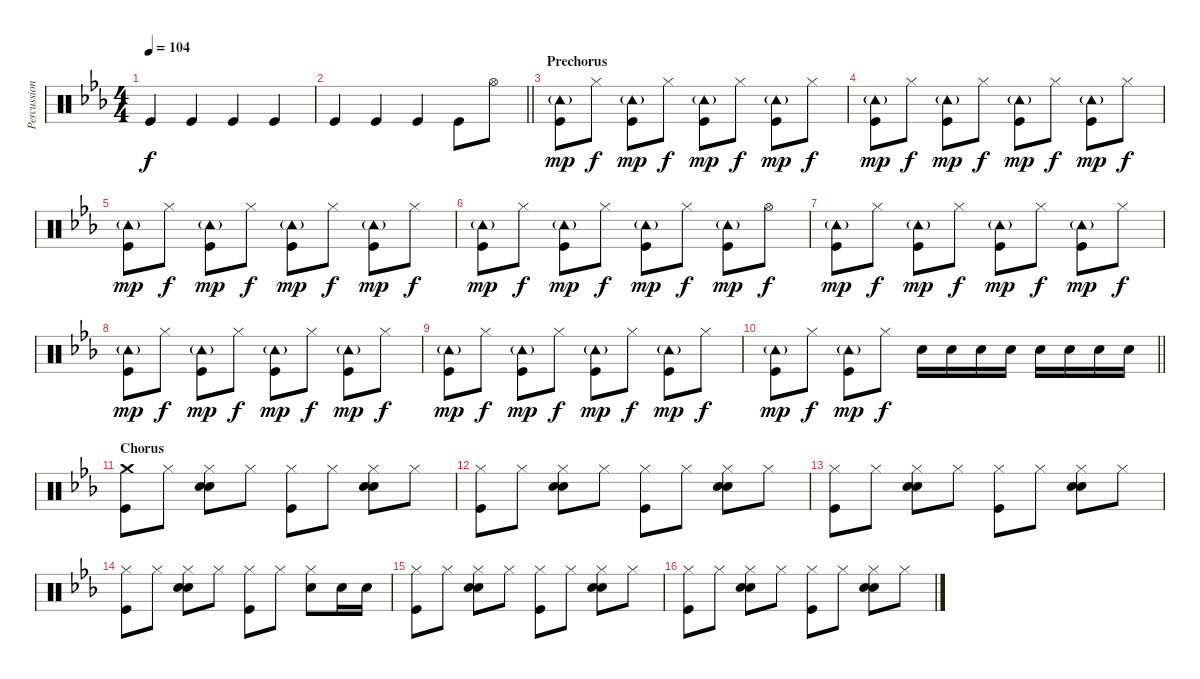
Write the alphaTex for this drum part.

\track ("Percussion" "Percussion") {instrument percussion}
\staff {score}
\articulation defaults
\ts (4 4)
\tempo 104
\clef neutral
\ks eb "Kick (hit)".4{dy f} "Kick (hit)".4 "Kick (hit)".4 "Kick (hit)".4
|
\barLineRight lightlight "Kick (hit)".4 "Kick (hit)".4 "Kick (hit)".4 "Kick (hit)".8 "Hi-Hat (open)".8
|
\section ("" "Prechorus")
("Tambourine (hit)"{g} "Kick (hit)").8{dy mp} "Hi-Hat (closed)".8{dy f} ("Tambourine (hit)"{g} "Kick (hit)").8{dy mp} "Hi-Hat (closed)".8{dy f} ("Tambourine (hit)"{g} "Kick (hit)").8{dy mp} "Hi-Hat (closed)".8{dy f} ("Tambourine (hit)"{g} "Kick (hit)").8{dy mp} "Hi-Hat (closed)".8{dy f} |
("Tambourine (hit)"{g} "Kick (hit)").8{dy mp} "Hi-Hat (closed)".8{dy f} ("Tambourine (hit)"{g} "Kick (hit)").8{dy mp} "Hi-Hat (closed)".8{dy f} ("Tambourine (hit)"{g} "Kick (hit)").8{dy mp} "Hi-Hat (closed)".8{dy f} ("Tambourine (hit)"{g} "Kick (hit)").8{dy mp} "Hi-Hat (closed)".8{dy f} |
("Tambourine (hit)"{g} "Kick (hit)").8{dy mp} "Hi-Hat (closed)".8{dy f} ("Tambourine (hit)"{g} "Kick (hit)").8{dy mp} "Hi-Hat (closed)".8{dy f} ("Tambourine (hit)"{g} "Kick (hit)").8{dy mp} "Hi-Hat (closed)".8{dy f} ("Tambourine (hit)"{g} "Kick (hit)").8{dy mp} "Hi-Hat (closed)".8{dy f} |
("Tambourine (hit)"{g} "Kick (hit)").8{dy mp} "Hi-Hat (closed)".8{dy f} ("Tambourine (hit)"{g} "Kick (hit)").8{dy mp} "Hi-Hat (closed)".8{dy f} ("Tambourine (hit)"{g} "Kick (hit)").8{dy mp} "Hi-Hat (closed)".8{dy f} ("Tambourine (hit)"{g} "Kick (hit)").8{dy mp} "Hi-Hat (open)".8{dy f} |
("Tambourine (hit)"{g} "Kick (hit)").8{dy mp} "Hi-Hat (closed)".8{dy f} ("Tambourine (hit)"{g} "Kick (hit)").8{dy mp} "Hi-Hat (closed)".8{dy f} ("Tambourine (hit)"{g} "Kick (hit)").8{dy mp} "Hi-Hat (closed)".8{dy f} ("Tambourine (hit)"{g} "Kick (hit)").8{dy mp} "Hi-Hat (closed)".8{dy f} |
("Tambourine (hit)"{g} "Kick (hit)").8{dy mp} "Hi-Hat (closed)".8{dy f} ("Tambourine (hit)"{g} "Kick (hit)").8{dy mp} "Hi-Hat (closed)".8{dy f} ("Tambourine (hit)"{g} "Kick (hit)").8{dy mp} "Hi-Hat (closed)".8{dy f} ("Tambourine (hit)"{g} "Kick (hit)").8{dy mp} "Hi-Hat (closed)".8{dy f} |
("Tambourine (hit)"{g} "Kick (hit)").8{dy mp} "Hi-Hat (closed)".8{dy f} ("Tambourine (hit)"{g} "Kick (hit)").8{dy mp} "Hi-Hat (closed)".8{dy f} ("Tambourine (hit)"{g} "Kick (hit)").8{dy mp} "Hi-Hat (closed)".8{dy f} ("Tambourine (hit)"{g} "Kick (hit)").8{dy mp} "Hi-Hat (closed)".8{dy f} |
\barLineRight lightlight
("Tambourine (hit)"{g} "Kick (hit)").8{dy mp} "Hi-Hat (closed)".8{dy f} ("Tambourine (hit)"{g} "Kick (hit)").8{dy mp} "Hi-Hat (closed)".8{dy f} "Snare (hit) 2".16 "Snare (hit) 2".16 "Snare (hit) 2".16 "Snare (hit) 2".16 "Snare (hit) 2".16 "Snare (hit) 2".16 "Snare (hit) 2".16 "Snare (hit) 2".16 |
\section ("" "Chorus")
("Crash medium (hit)" "Kick (hit)").8 "Hi-Hat (closed)".8 ("Hi-Hat (closed)" "Hand Clap (hit)" "Snare (hit) 2").8 "Hi-Hat (closed)".8 ("Hi-Hat (closed)" "Kick (hit)").8 "Hi-Hat (closed)".8 ("Hi-Hat (closed)" "Hand Clap (hit)" "Snare (hit) 2").8 "Hi-Hat (closed)".8 |
("Hi-Hat (closed)" "Kick (hit)").8 "Hi-Hat (closed)".8 ("Hi-Hat (closed)" "Hand Clap (hit)" "Snare (hit) 2").8 "Hi-Hat (closed)".8 ("Hi-Hat (closed)" "Kick (hit)").8 "Hi-Hat (closed)".8 ("Hi-Hat (closed)" "Hand Clap (hit)" "Snare (hit) 2").8 "Hi-Hat (closed)".8 |
("Hi-Hat (closed)" "Kick (hit)").8 "Hi-Hat (closed)".8 ("Hi-Hat (closed)" "Hand Clap (hit)" "Snare (hit) 2").8 "Hi-Hat (closed)".8 ("Hi-Hat (closed)" "Kick (hit)").8 "Hi-Hat (closed)".8 ("Hi-Hat (closed)" "Hand Clap (hit)" "Snare (hit) 2").8 "Hi-Hat (closed)".8 |
("Hi-Hat (closed)" "Kick (hit)").8 "Hi-Hat (closed)".8 ("Hi-Hat (closed)" "Hand Clap (hit)" "Snare (hit) 2").8 "Hi-Hat (closed)".8 ("Hi-Hat (closed)" "Kick (hit)").8 "Hi-Hat (closed)".8 ("Hi-Hat (closed)" "Snare (hit) 2").8 "Snare (hit) 2".16 "Snare (hit) 2".16 |
("Hi-Hat (closed)" "Kick (hit)").8 "Hi-Hat (closed)".8 ("Hi-Hat (closed)" "Hand Clap (hit)" "Snare (hit) 2").8 "Hi-Hat (closed)".8 ("Hi-Hat (closed)" "Kick (hit)").8 "Hi-Hat (closed)".8 ("Hi-Hat (closed)" "Hand Clap (hit)" "Snare (hit) 2").8 "Hi-Hat (closed)".8 |
("Hi-Hat (closed)" "Kick (hit)").8 "Hi-Hat (closed)".8 ("Hi-Hat (closed)" "Hand Clap (hit)" "Snare (hit) 2").8 "Hi-Hat (closed)".8 ("Hi-Hat (closed)" "Kick (hit)").8 "Hi-Hat (closed)".8 ("Hi-Hat (closed)" "Hand Clap (hit)" "Snare (hit) 2").8 "Hi-Hat (closed)".8
